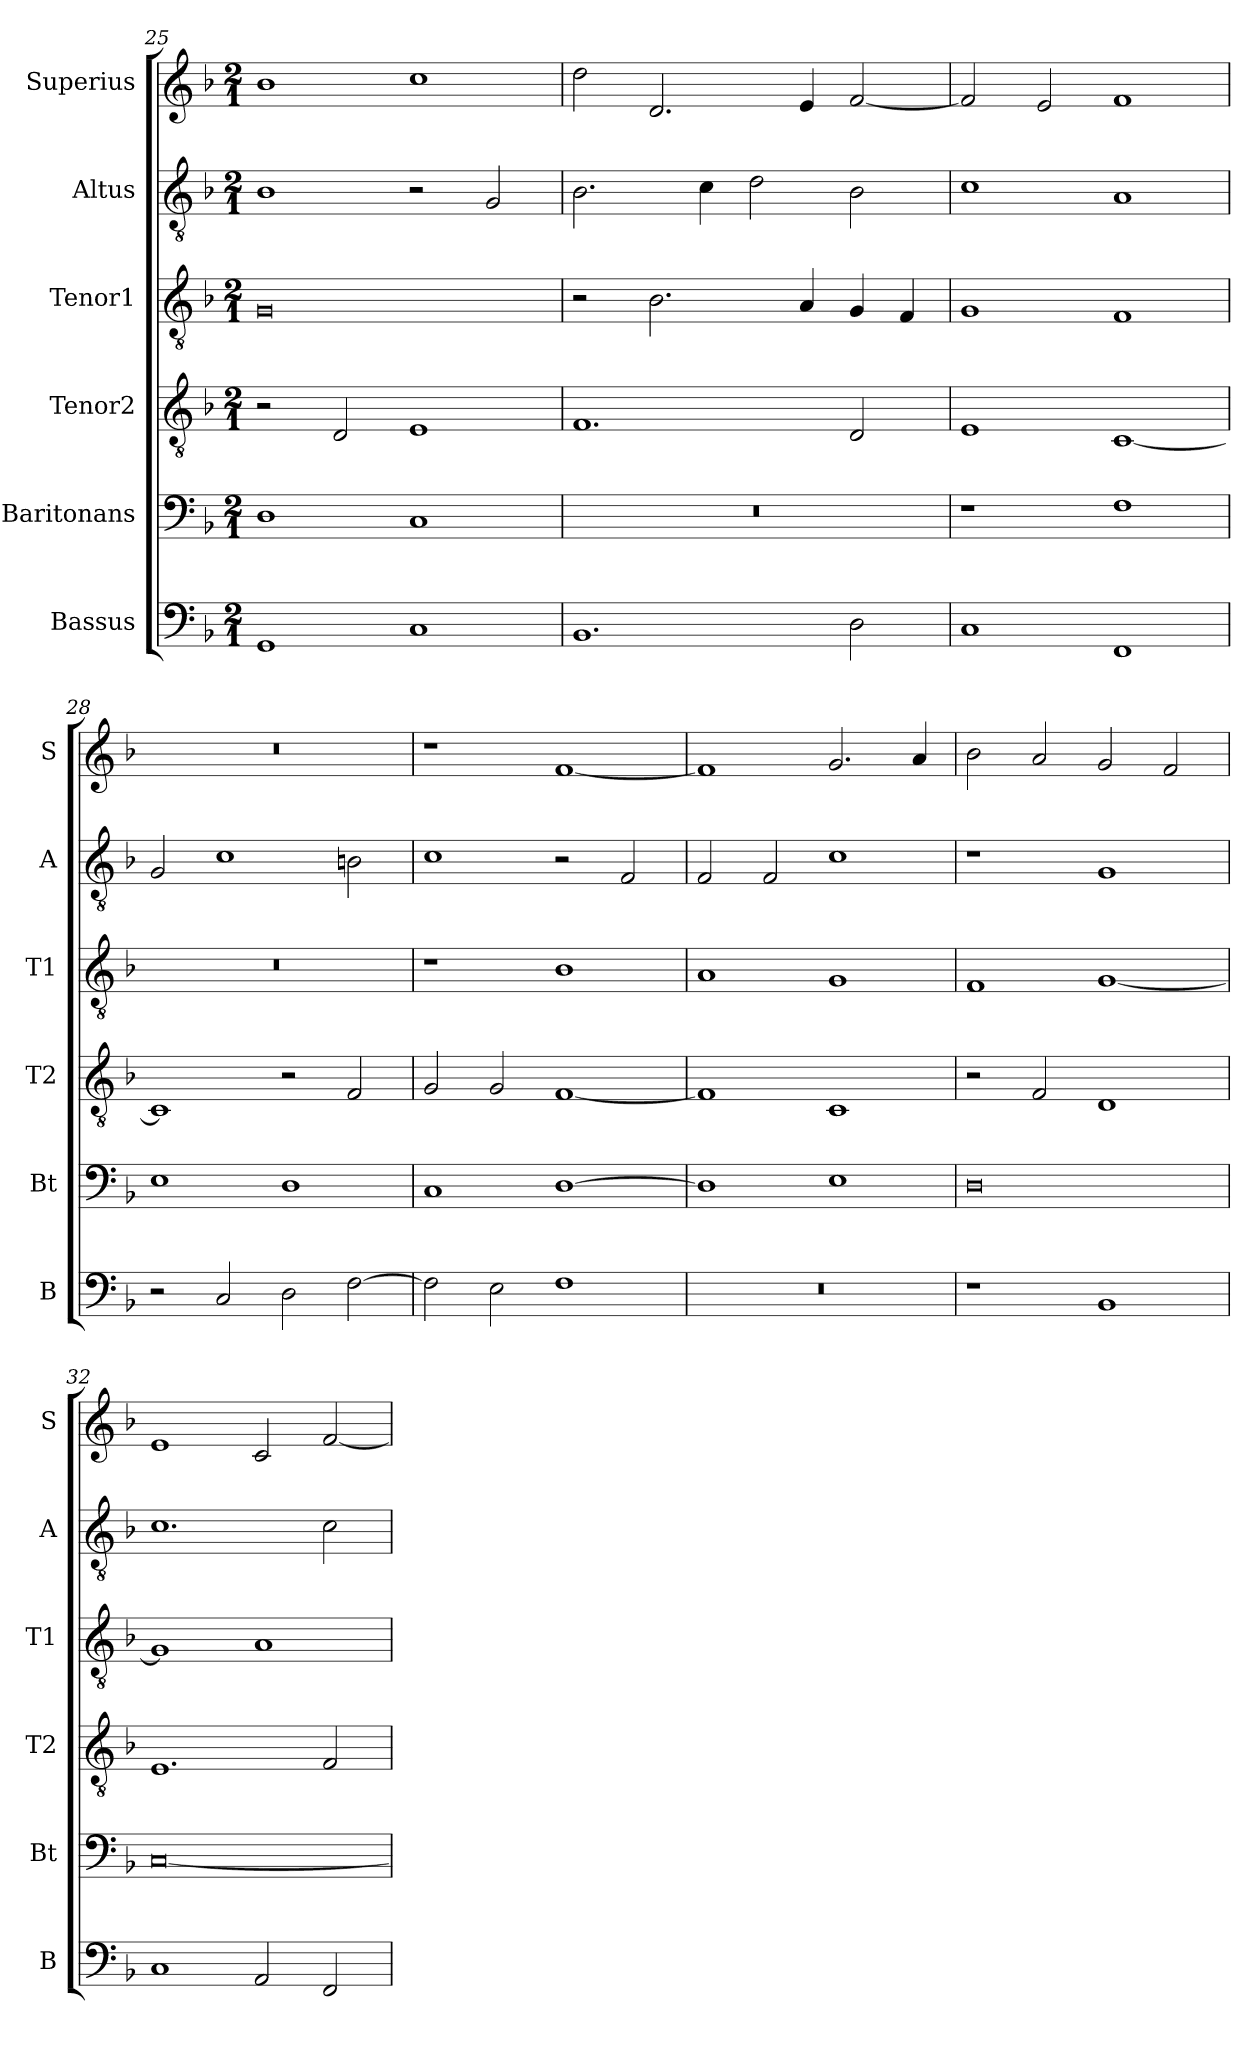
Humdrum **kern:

**kern	**kern	**kern	**kern	**kern	**kern
*part6	*part5	*part4	*part3	*part2	*part1
*staff6	*staff5	*staff4	*staff3	*staff2	*staff1
*I"Bassus	*I"Baritonans	*I"Tenor2	*I"Tenor1	*I"Altus	*I"Superius
*I'B	*I'Bt	*I'T2	*I'T1	*I'A	*I'S
*clefF4	*clefF4	*clefGv2	*clefGv2	*clefGv2	*clefG2
*k[b-]	*k[b-]	*k[b-]	*k[b-]	*k[b-]	*k[b-]
*M2/1	*M2/1	*M2/1	*M2/1	*M2/1	*M2/1
=25	=25	=25	=25	=25	=25
1GG	1D	2r	0G	1B-	1b-
.	.	2D/	.	.	.
1C	1C	1E	.	2r	1cc
.	.	.	.	2G/	.
=26	=26	=26	=26	=26	=26
1.BB-	0r	1.F	2r	2.B-\	2dd\
.	.	.	2.B-\	.	2.d/
.	.	.	.	4c\	.
.	.	.	.	2d\	.
.	.	.	4A/	.	4e/
2D\	.	2D/	4G/	2B-\	[2f/
.	.	.	4F/	.	.
=27	=27	=27	=27	=27	=27
1C	1r	1E	1G	1c	2f/]
.	.	.	.	.	2e/
1FF	1F	[1C	1F	1A	1f
=28	=28	=28	=28	=28	=28
2r	1E	1C]	0r	2G/	0r
2C/	.	.	.	1c	.
2D\	1D	2r	.	.	.
[2F\	.	2F/	.	2Bn\	.
=29	=29	=29	=29	=29	=29
2F\]	1C	2G/	1r	1c	1r
2E\	.	2G/	.	.	.
1F	[1D	[1F	1B-	2r	[1f
.	.	.	.	2F/	.
=30	=30	=30	=30	=30	=30
0r	1D]	1F]	1A	2F/	1f]
.	.	.	.	2F/	.
.	1E	1C	1G	1c	2.g/
.	.	.	.	.	4a/
=31	=31	=31	=31	=31	=31
1r	0D	2r	1F	1r	2b-\
.	.	2F/	.	.	2a/
1BB-	.	1D	[1G	1G	2g/
.	.	.	.	.	2f/
=32	=32	=32	=32	=32	=32
1C	[0C	1.E	1G]	1.c	1e
2AA/	.	.	1A	.	2c/
2FF/	.	2F/	.	2c\	[2f/
=	=	=	=	=	=
*-	*-	*-	*-	*-	*-
